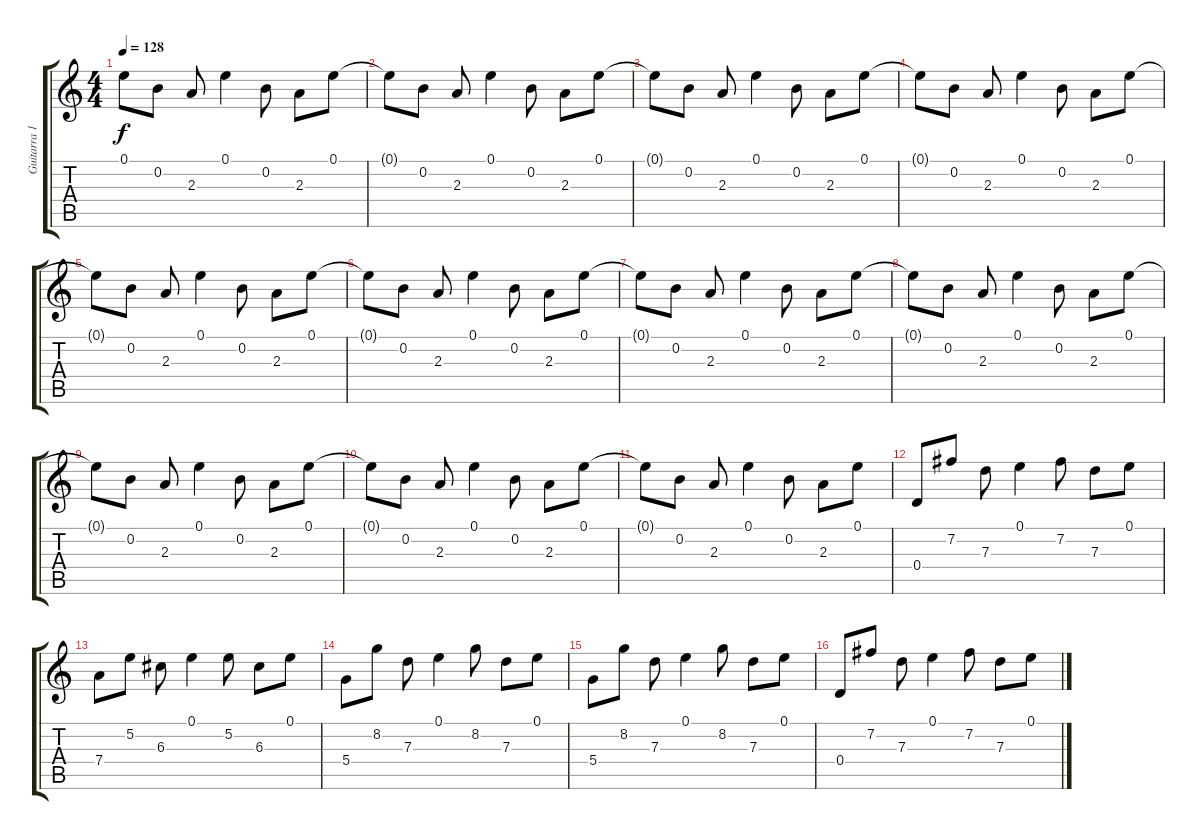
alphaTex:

\track ("Guitarra 1" "Guitarra 1") {instrument electricguitarclean}
\staff {score tabs}
\tuning (E4 B3 G3 D3 A2 E2) {hide}
\ts (4 4)
\tempo 128
\clef g2
\ks c
0.1{t}.8{dy f} 0.2.8 2.3.8 0.1.4 0.2.8 2.3.8 0.1.8 |
0.1{t}.8 0.2.8 2.3.8 0.1.4 0.2.8 2.3.8 0.1.8 |
0.1{t}.8 0.2.8 2.3.8 0.1.4 0.2.8 2.3.8 0.1.8 |
0.1{t}.8 0.2.8 2.3.8 0.1.4 0.2.8 2.3.8 0.1.8 |
0.1{t}.8 0.2.8 2.3.8 0.1.4 0.2.8 2.3.8 0.1.8 |
0.1{t}.8 0.2.8 2.3.8 0.1.4 0.2.8 2.3.8 0.1.8 |
0.1{t}.8 0.2.8 2.3.8 0.1.4 0.2.8 2.3.8 0.1.8 |
0.1{t}.8 0.2.8 2.3.8 0.1.4 0.2.8 2.3.8 0.1.8 |
0.1{t}.8 0.2.8 2.3.8 0.1.4 0.2.8 2.3.8 0.1.8 |
0.1{t}.8 0.2.8 2.3.8 0.1.4 0.2.8 2.3.8 0.1.8 |
0.1{t}.8 0.2.8 2.3.8 0.1.4 0.2.8 2.3.8 0.1.8 |
0.4.8 7.2.8 7.3.8 0.1.4 7.2.8 7.3.8 0.1.8 |
7.4.8 5.2.8 6.3.8 0.1.4 5.2.8 6.3.8 0.1.8 |
5.4.8 8.2.8 7.3.8 0.1.4 8.2.8 7.3.8 0.1.8 |
5.4.8 8.2.8 7.3.8 0.1.4 8.2.8 7.3.8 0.1.8 |
0.4.8 7.2.8 7.3.8 0.1.4 7.2.8 7.3.8 0.1.8
